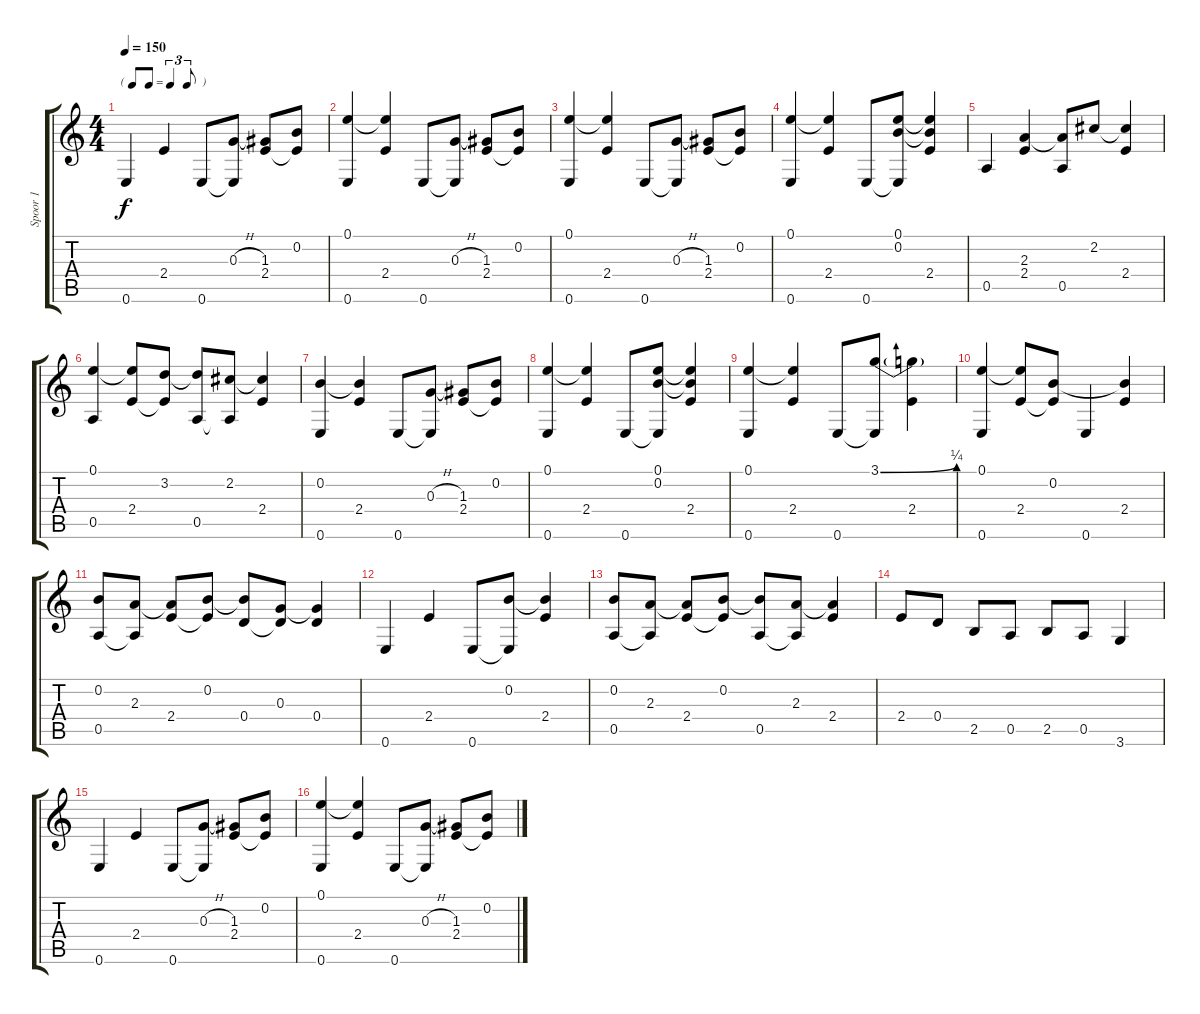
\track ("Spoor 1" "Spoor 1") {instrument acousticguitarnylon}
\staff {score tabs}
\tuning (E4 B3 G3 D3 A2 E2) {hide}
\ts (4 4)
\tf triplet8th
\tempo 150
\clef g2
\ks c
0.6.4{dy f instrument acousticguitarnylon} 2.4.4 0.6.8 (0.3{h} 0.6{t}).8 (1.3 2.4).8 (0.2 2.4{t}).8 |
(0.1 0.6).4 (0.1{t} 2.4).4 0.6.8 (0.3{h} 0.6{t}).8 (1.3 2.4).8 (0.2 2.4{t}).8 |
(0.1 0.6).4 (0.1{t} 2.4).4 0.6.8 (0.3{h} 0.6{t}).8 (1.3 2.4).8 (0.2 2.4{t}).8 |
(0.1 0.6).4 (0.1{t} 2.4).4 0.6.8 (0.1 0.2 0.6{t}).8 (0.1{t} 0.2{t} 2.4).4 |
0.5.4 (2.3 2.4).4 (2.3{t} 0.5).8 2.2.8 (2.2{t} 2.4).4 |
(0.1 0.5).4 (0.1{t} 2.4).8 (3.2 2.4{t}).8 (3.2{t} 0.5).8 (2.2 0.5{t}).8 (2.2{t} 2.4).4 |
(0.2 0.6).4 (0.2{t} 2.4).4 0.6.8 (0.3{h} 0.6{t}).8 (1.3 2.4).8 (0.2 2.4{t}).8 |
(0.1 0.6).4 (0.1{t} 2.4).4 0.6.8 (0.1 0.2 0.6{t}).8 (0.1{t} 0.2{t} 2.4).4 |
(0.1 0.6).4 (0.1{t} 2.4).4 0.6.8 (3.1{be (bend 0 0 60 1)} 0.6{t}).8 (3.1{t} 2.4).4 |
(0.1 0.6).4 (0.1{t} 2.4).8 (0.2 2.4{t}).8 0.6.4 (0.2{t} 2.4).4 |
(0.2 0.5).8 (2.3 0.5{t}).8 (2.3{t} 2.4).8 (0.2 2.4{t}).8 (0.2{t} 0.4).8 (0.3 0.4{t}).8 (0.3{t} 0.4).4 |
0.6.4 2.4.4 0.6.8 (0.2 0.6{t}).8 (0.2{t} 2.4).4 |
(0.2 0.5).8 (2.3 0.5{t}).8 (2.3{t} 2.4).8 (0.2 2.4{t}).8 (0.2{t} 0.5).8 (2.3 0.5{t}).8 (2.3{t} 2.4).4 |
2.4.8 0.4.8 2.5.8 0.5.8 2.5.8 0.5.8 3.6.4 |
0.6.4 2.4.4 0.6.8 (0.3{h} 0.6{t}).8 (1.3 2.4).8 (0.2 2.4{t}).8 |
(0.1 0.6).4 (0.1{t} 2.4).4 0.6.8 (0.3{h} 0.6{t}).8 (1.3 2.4).8 (0.2 2.4{t}).8
